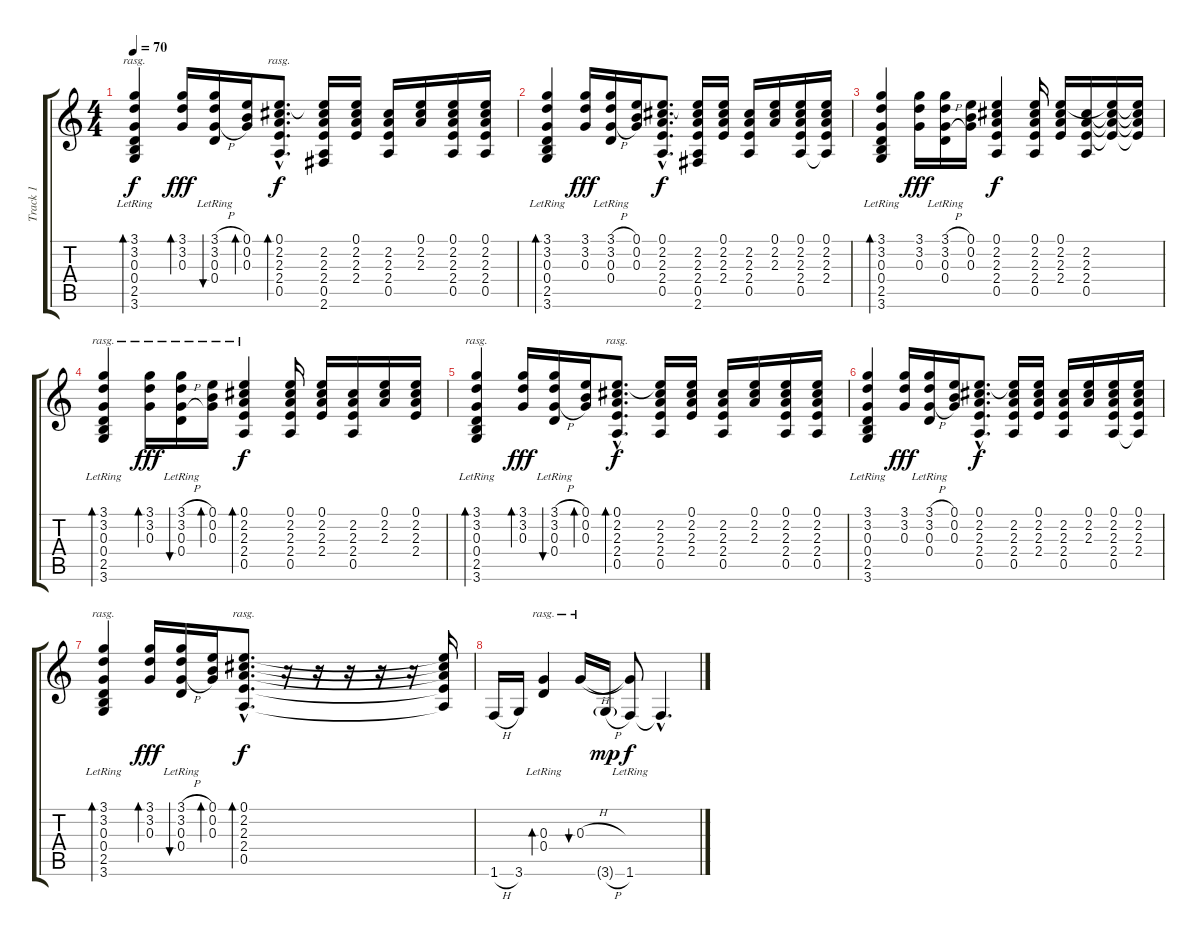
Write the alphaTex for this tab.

\track ("Track 1" "Track 1") {instrument electricguitarjazz}
\staff {score tabs}
\tuning (E4 B3 G3 D3 A2 E2) {hide}
\ts (4 4)
\tempo 70
\clef g2
\ks c
(3.1 3.2 0.3 0.4{lr} 2.5{lr} 3.6{lr}).4{bd 120 rasg ii dy f} (3.1 3.2 0.3).16{bd 30 dy fff} (3.1{h} 3.2{h} 0.3{h} 0.4{lr}).16{bu 30} (0.1 0.2 0.3).16{bd 30} (0.1{hac} 2.2{hac} 2.3{hac} 2.4{hac} 0.5{hac}).8{d bd 30 rasg ii dy f} (0.1{t} 2.2 2.3 2.4 0.5 2.6).16 (0.1 2.2 2.3 2.4).16 (2.2 2.3 2.4 0.5).16 (0.1 2.2 2.3).16 (0.1 2.2 2.3 2.4 0.5).16 (0.1 2.2 2.3 2.4 0.5).16 |
(3.1 3.2 0.3 0.4{lr} 2.5{lr} 3.6{lr}).4{bd 120} (3.1 3.2 0.3).16{dy fff} (3.1{h} 3.2{h} 0.3{h} 0.4{lr}).16 (0.1 0.2 0.3).16 (0.1{hac} 2.2{hac} 2.3{hac} 2.4{hac} 0.5{hac}).8{d dy f} (0.1{t} 2.2 2.3 2.4 0.5 2.6).16 (0.1 2.2 2.3 2.4).16 (2.2 2.3 2.4 0.5).16 (0.1 2.2 2.3).16 (0.1 2.2 2.3 2.4 0.5).16 (0.1 2.2 2.3 2.4 0.5{t}).16 |
(3.1 3.2 0.3 0.4{lr} 2.5{lr} 3.6{lr}).4{bd 120} (3.1 3.2 0.3).16{dy fff} (3.1{h} 3.2{h} 0.3{h} 0.4{lr}).16 (0.1 0.2 0.3).16 (0.1 2.2 2.3 2.4 0.5).4{dy f} (0.1 2.2 2.3 2.4 0.5).16 (0.1 2.2 2.3 2.4).16 (2.2 2.3 2.4 0.5).16 (0.1{t} 2.2{t} 2.3{t} 2.4{t}).16 (0.1{t} 2.2{t} 2.3{t} 2.4{t}).16 |
(3.1 3.2 0.3 0.4{lr} 2.5{lr} 3.6{lr}).4{bd 120 rasg ii} (3.1 3.2 0.3).16{bd 120 rasg ii dy fff} (3.1{h} 3.2{h} 0.3{h} 0.4{lr}).16{bu 120 rasg ii} (0.1 0.2 0.3).16{bd 120 rasg ii} (0.1 2.2 2.3 2.4 0.5).4{bd 30 rasg ii dy f} (0.1 2.2 2.3 2.4 0.5).16 (0.1 2.2 2.3 2.4).16 (2.2 2.3 2.4 0.5).16 (0.1 2.2 2.3).16 (0.1 2.2 2.3 2.4).16 |
(3.1 3.2 0.3 0.4{lr} 2.5{lr} 3.6{lr}).4{bd 120 rasg ii} (3.1 3.2 0.3).16{bd 30 dy fff} (3.1{h} 3.2{h} 0.3{h} 0.4{lr}).16{bu 30} (0.1 0.2 0.3).16{bd 30} (0.1{hac} 2.2{hac} 2.3{hac} 2.4{hac} 0.5{hac}).8{d bd 30 rasg ii dy f} (0.1{t} 2.2 2.3 2.4 0.5).16 (0.1 2.2 2.3 2.4).16 (2.2 2.3 2.4 0.5).16 (0.1 2.2 2.3).16 (0.1 2.2 2.3 2.4 0.5).16 (0.1 2.2 2.3 2.4 0.5).16 |
(3.1 3.2 0.3 0.4{lr} 2.5{lr} 3.6{lr}).4 (3.1 3.2 0.3).16{dy fff} (3.1{h} 3.2{h} 0.3{h} 0.4{lr}).16 (0.1 0.2 0.3).16 (0.1{hac} 2.2{hac} 2.3{hac} 2.4{hac} 0.5{hac}).8{d dy f} (0.1{t} 2.2 2.3 2.4 0.5).16 (0.1 2.2 2.3 2.4).16 (2.2 2.3 2.4 0.5).16 (0.1 2.2 2.3).16 (0.1 2.2 2.3 2.4 0.5).16 (0.1 2.2 2.3 2.4 0.5{t}).16 |
(3.1 3.2 0.3 0.4{lr} 2.5{lr} 3.6{lr}).4{bd 120 rasg ii} (3.1 3.2 0.3).16{bd 30 dy fff} (3.1{h} 3.2{h} 0.3{h} 0.4{lr}).16{bu 30} (0.1 0.2 0.3).16{bd 30} (0.1{hac} 2.2{hac} 2.3{hac} 2.4{hac} 0.5{hac}).8{d bd 30 rasg ii dy f} r.16 r.16 r.16 r.16 r.16 (0.1{t} 2.2{t} 2.3{t} 2.4{t} 0.5{t}).16 |
1.6{h}.16 3.6.16 (0.3{lr} 0.4{lr}).4{bd 60 rasg ii} 0.3{h}.16{bu 480 rasg ii} 3.6{h g}.16{dy mp} (0.3{t} 1.6{lr}).8{dy f} 1.6{hac t}.4{d}
